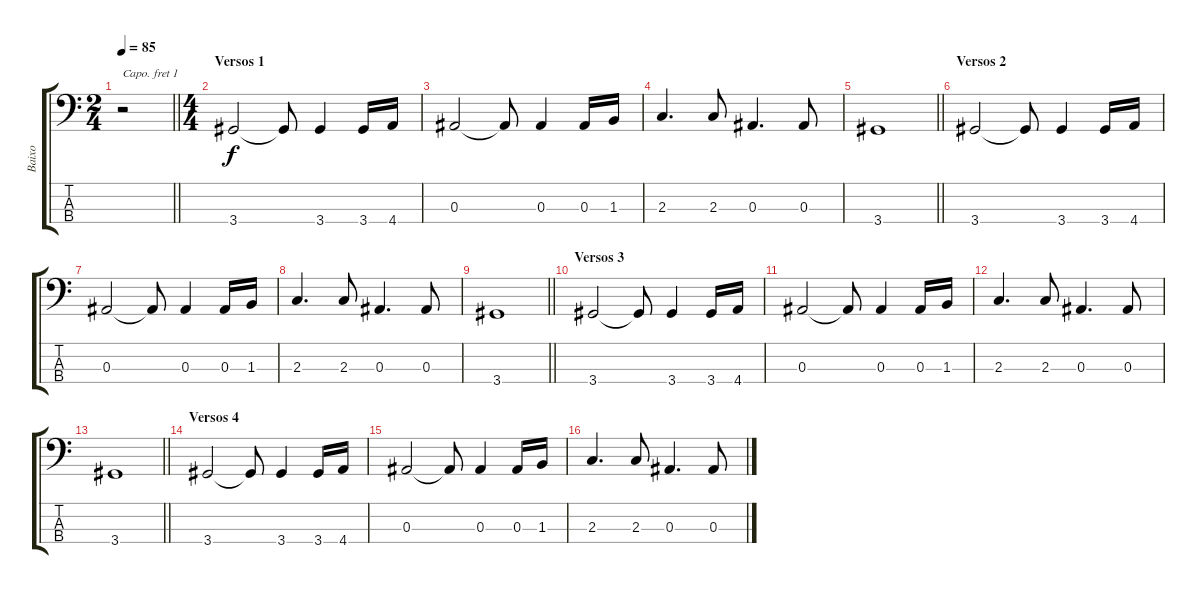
\track ("Baixo" "Baixo") {instrument electricbassfinger}
\staff {score tabs}
\capo 1
\tuning (G2 D2 A1 E1) {hide}
\ts (2 4)
\tempo 85
\clef f4
\barLineRight lightlight
\ks c
r.2{dy f instrument electricbassfinger} |
\ts (4 4)
\section ("" "Versos 1")
3.4.2 3.4{t}.8 3.4.4 3.4.16 4.4.16 |
0.3.2 0.3{t}.8 0.3.4 0.3.16 1.3.16 |
2.3.4{d} 2.3.8 0.3.4{d} 0.3.8 |
\barLineRight lightlight
3.4.1 |
\section ("" "Versos 2")
3.4.2 3.4{t}.8 3.4.4 3.4.16 4.4.16 |
0.3.2 0.3{t}.8 0.3.4 0.3.16 1.3.16 |
2.3.4{d} 2.3.8 0.3.4{d} 0.3.8 |
\barLineRight lightlight
3.4.1 |
\section ("" "Versos 3")
3.4.2 3.4{t}.8 3.4.4 3.4.16 4.4.16 |
0.3.2 0.3{t}.8 0.3.4 0.3.16 1.3.16 |
2.3.4{d} 2.3.8 0.3.4{d} 0.3.8 |
\barLineRight lightlight
3.4.1 |
\section ("" "Versos 4")
3.4.2 3.4{t}.8 3.4.4 3.4.16 4.4.16 |
0.3.2 0.3{t}.8 0.3.4 0.3.16 1.3.16 |
2.3.4{d} 2.3.8 0.3.4{d} 0.3.8
